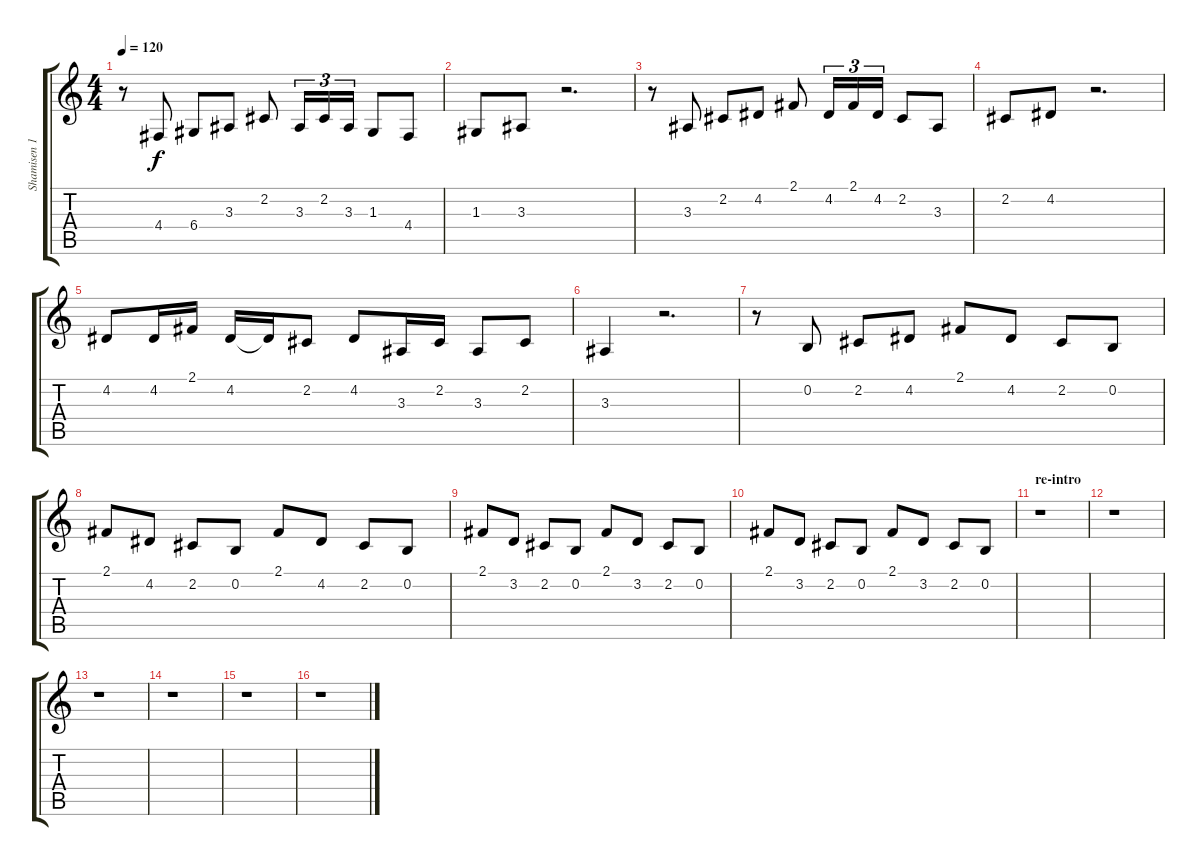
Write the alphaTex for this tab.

\track ("Shamisen 1" "Shamisen 1") {instrument shamisen}
\staff {score tabs}
\tuning (E4 B3 G3 D3 A2 E2) {hide}
\ts (4 4)
\tempo 120
\clef g2
\ks c
r.8{dy f instrument shamisen} 4.4.8 6.4.8 3.3.8 2.2.8 3.3.16{tu (3 2)} 2.2.16{tu (3 2)} 3.3.16{tu (3 2)} 1.3.8 4.4.8 |
1.3.8 3.3.8 r.2{d} |
r.8 3.3.8 2.2.8 4.2.8 2.1.8 4.2.16{tu (3 2)} 2.1.16{tu (3 2)} 4.2.16{tu (3 2)} 2.2.8 3.3.8 |
2.2.8 4.2.8 r.2{d} |
4.2.8 4.2.16 2.1.16 4.2.16 4.2{t}.16 2.2.8 4.2.8 3.3.16 2.2.16 3.3.8 2.2.8 |
3.3.4 r.2{d} |
r.8 0.2.8 2.2.8 4.2.8 2.1.8 4.2.8 2.2.8 0.2.8 |
2.1.8 4.2.8 2.2.8 0.2.8 2.1.8 4.2.8 2.2.8 0.2.8 |
2.1.8 3.2.8 2.2.8 0.2.8 2.1.8 3.2.8 2.2.8 0.2.8 |
2.1.8 3.2.8 2.2.8 0.2.8 2.1.8 3.2.8 2.2.8 0.2.8 |
\section ("" "re-intro")
r.1 |
r.1 |
r.1 |
r.1 |
r.1 |
r.1
